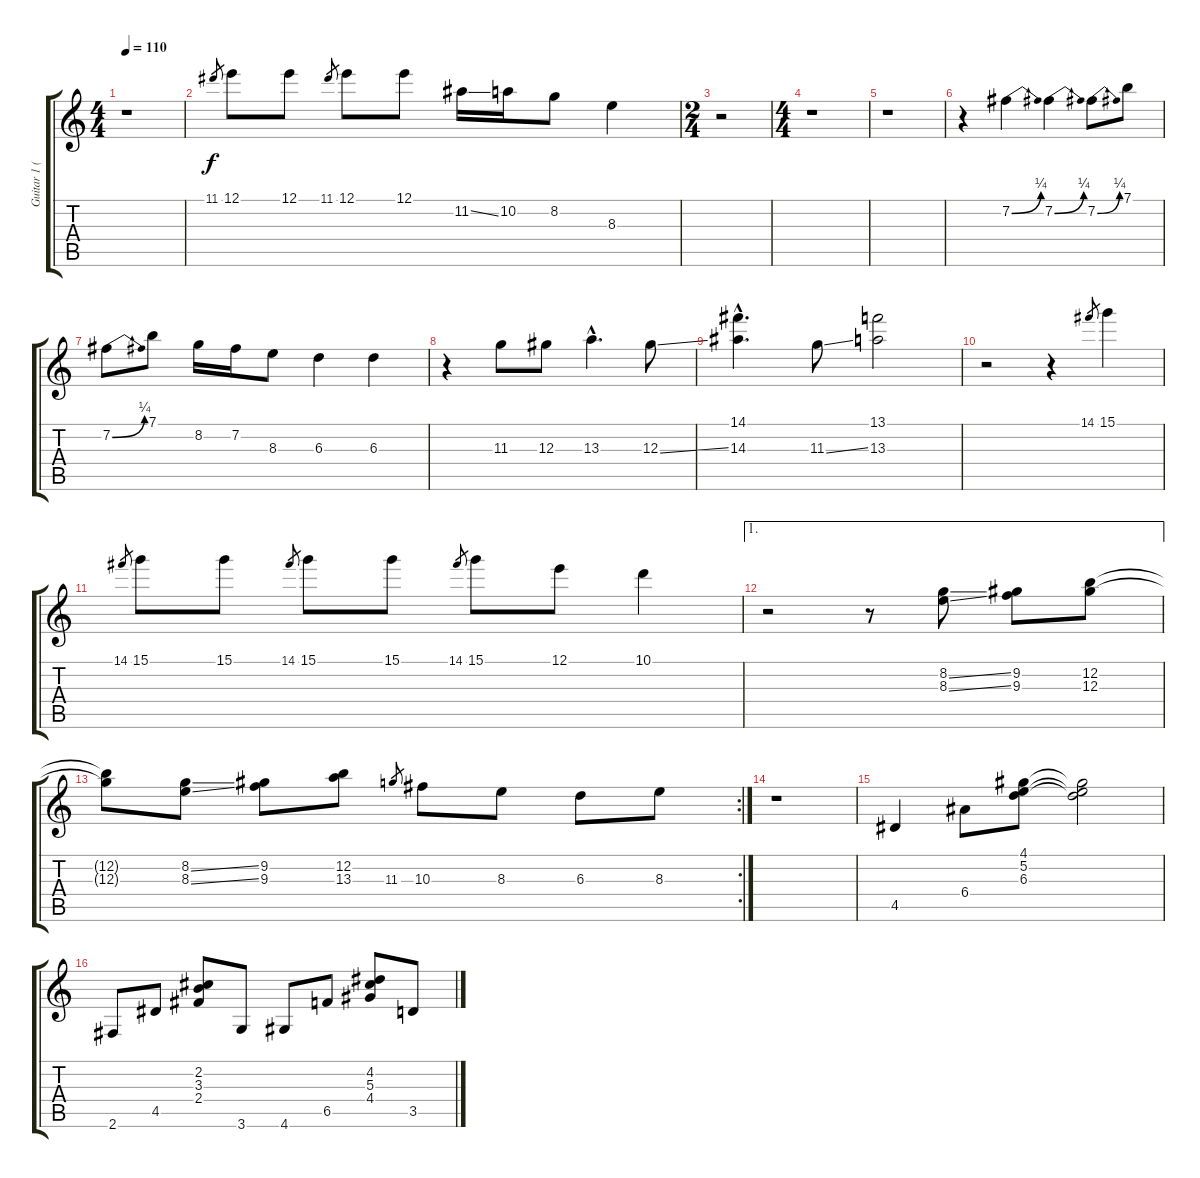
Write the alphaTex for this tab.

\track ("Guitar 1 (Wah-Wah & Slide)" "Guitar 1 (") {instrument electricguitarclean}
\staff {score tabs}
\tuning (E4 B3 Ab3 E3 B2 E2) {hide}
\ts (4 4)
\tempo 110
\clef g2
\ks c
r.1{dy f} |
11.1.8{gr} 12.1.8 12.1.8 11.1.8{gr} 12.1.8 12.1.8 11.2{ss}.16 10.2.16 8.2.8 8.3.4 |
\ts (2 4)
r.2 |
\ts (4 4)
r.1 |
r.1 |
r.4 7.2{be (bend 0 0 60 1)}.4 7.2{be (bend 0 0 60 1)}.4 7.2{be (bend 0 0 60 1)}.8 7.1.8 |
7.2{be (bend 0 0 60 1)}.8 7.1.8 8.2.16 7.2.16 8.3.8 6.3.4 6.3.4 |
r.4 11.3.8 12.3.8 13.3{hac}.4{d} 12.3{ss}.8 |
(14.1{hac} 14.3{hac}).4{d} 11.3{ss}.8 (13.1 13.3).2 |
r.2 r.4 14.1.8{gr} 15.1.4 |
14.1.8{gr} 15.1.8 15.1.8 14.1.8{gr} 15.1.8 15.1.8 14.1.8{gr} 15.1.8 12.1.8 10.1.4 |
\ae 1
r.2 r.8 (8.2{ss} 8.3{ss}).8 (9.2 9.3).8 (12.2 12.3).8 |
\rc 2
(12.2{t} 12.3{t}).8 (8.2{ss} 8.3{ss}).8 (9.2 9.3).8 (12.2 13.3).8 11.3.8{gr} 10.3.8 8.3.8 6.3.8 8.3.8 |
r.1 |
4.5.4 6.4.8 (4.1 5.2 6.3).8 (4.1{t} 5.2{t} 6.3{t}).2 |
2.6.8 4.5.8 (2.2 3.3 2.4).8 3.6.8 4.6.8 6.5.8 (4.2 5.3 4.4).8 3.5.8
